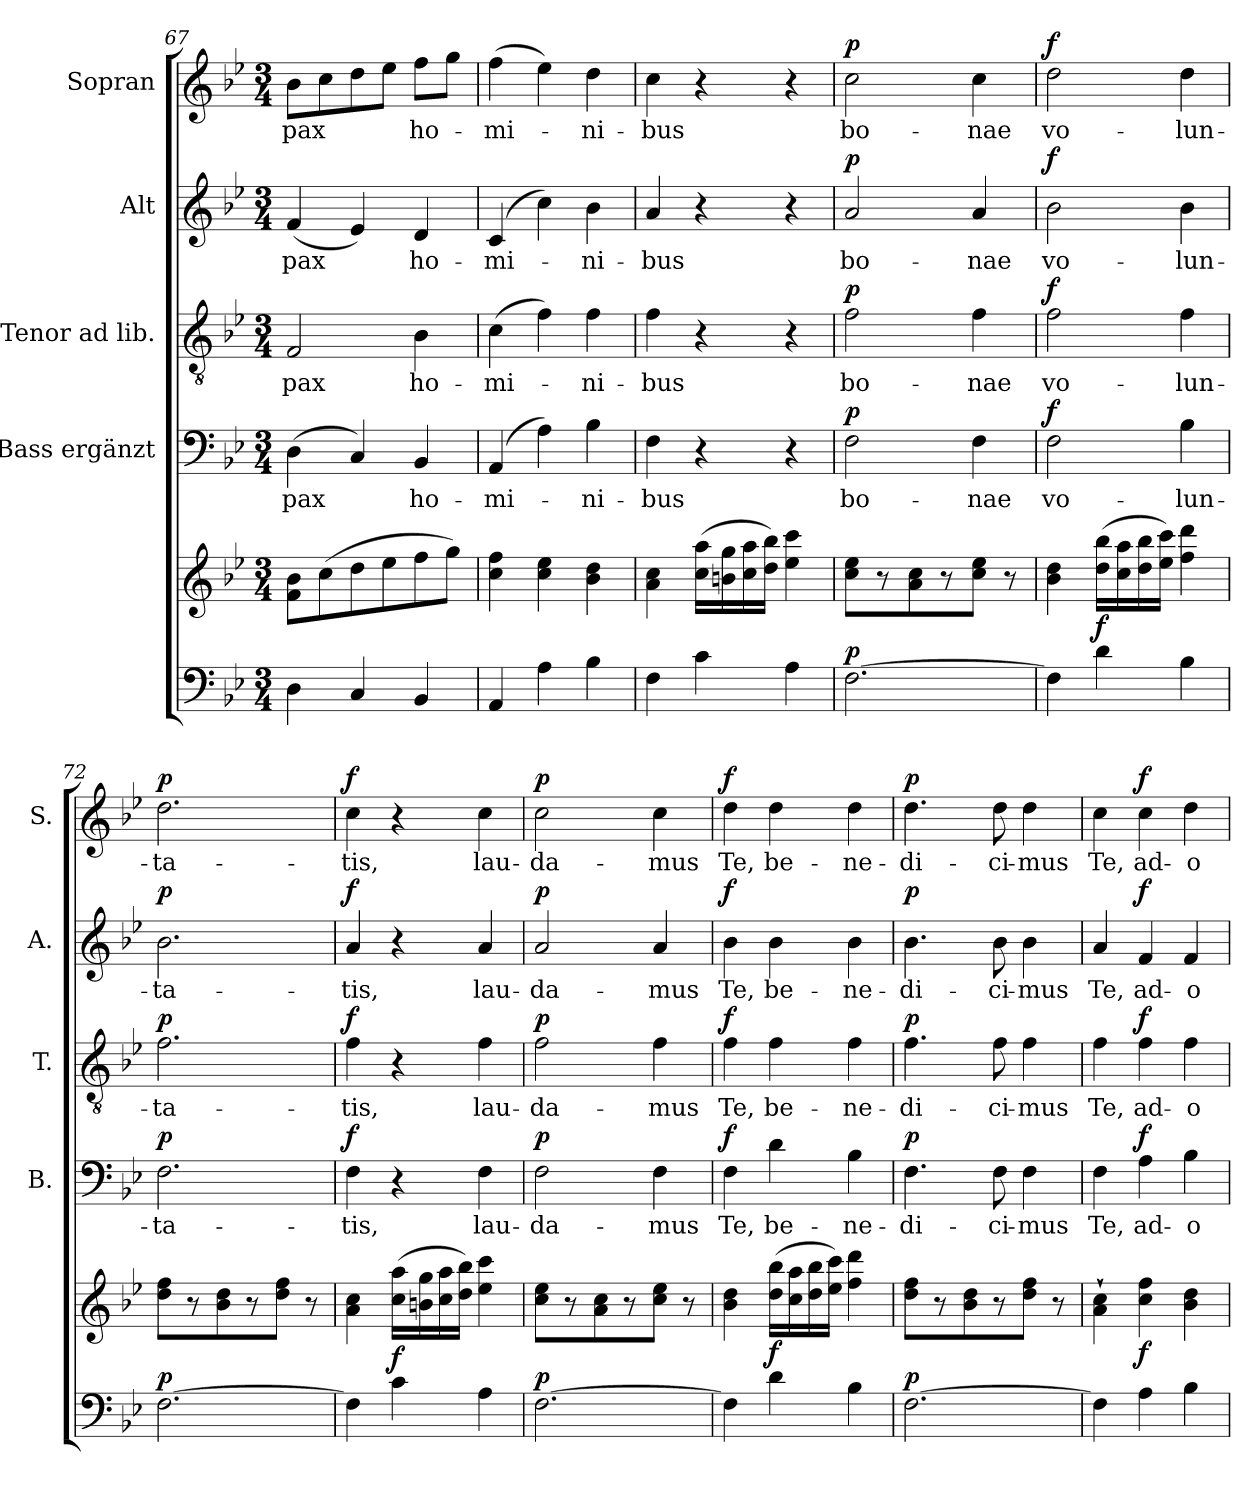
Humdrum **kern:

**kern	**kern	**dynam	**kern	**text	**dynam	**kern	**text	**dynam	**kern	**text	**dynam	**kern	**text	**dynam
*part5	*part5	*part5	*part4	*part4	*part4	*part3	*part3	*part3	*part2	*part2	*part2	*part1	*part1	*part1
*staff6	*staff5	*staff5/6	*staff4	*staff4	*staff4	*staff3	*staff3	*staff3	*staff2	*staff2	*staff2	*staff1	*staff1	*staff1
*	*	*	*I"Bass ergänzt	*	*	*I"Tenor ad lib.	*	*	*I"Alt	*	*	*I"Sopran	*	*
*	*	*	*I'B.	*	*	*I'T.	*	*	*I'A.	*	*	*I'S.	*	*
!!LO:PB:g=z
*clefF4	*clefG2	*	*clefF4	*	*	*clefGv2	*	*	*clefG2	*	*	*clefG2	*	*
*k[b-e-]	*k[b-e-]	*	*k[b-e-]	*	*	*k[b-e-]	*	*	*k[b-e-]	*	*	*k[b-e-]	*	*
*B-:	*B-:	*	*B-:	*	*	*B-:	*	*	*B-:	*	*	*B-:	*	*
*M3/4	*M3/4	*	*M3/4	*	*	*M3/4	*	*	*M3/4	*	*	*M3/4	*	*
=67	=67	=67	=67	=67	=67	=67	=67	=67	=67	=67	=67	=67	=67	=67
!	!	!	!	!LO:LY:b	!	!	!LO:LY:b	!	!	!LO:LY:b	!	!	!LO:LY:b	!
4D\	8f\ 8b-\L	.	(>4D\	pax	.	2F/	pax	.	(<4f/	pax	.	8b-\L	pax	.
.	(>8cc\	.	.	.	.	.	.	.	.	.	.	8cc\	.	.
4C/	8dd\	.	4C/)	.	.	.	.	.	4e-/)	.	.	8dd\	.	.
.	8ee-\	.	.	.	.	.	.	.	.	.	.	8ee-\J	.	.
!	!	!	!	!LO:LY:b	!	!	!LO:LY:b	!	!	!LO:LY:b	!	!	!LO:LY:b	!
4BB-/	8ff\	.	4BB-/	ho-	.	4B-\	ho-	.	4d/	ho-	.	8ff\L	ho-	.
.	8gg\J)	.	.	.	.	.	.	.	.	.	.	8gg\J	.	.
=68	=68	=68	=68	=68	=68	=68	=68	=68	=68	=68	=68	=68	=68	=68
!	!	!	!	!LO:LY:b	!	!	!LO:LY:b	!	!	!LO:LY:b	!	!	!LO:LY:b	!
4AA/	4cc\ 4ff\	.	(4AA/	-mi-	.	(>4c\	-mi-	.	(4c/	-mi-	.	(>4ff\	-mi-	.
4A\	4cc\ 4ee-\	.	4A\)	.	.	4f\)	.	.	4cc\)	.	.	4ee-\)	.	.
!	!	!	!	!LO:LY:b	!	!	!LO:LY:b	!	!	!LO:LY:b	!	!	!LO:LY:b	!
4B-\	4b-\ 4dd\	.	4B-\	-ni-	.	4f\	-ni-	.	4b-\	-ni-	.	4dd\	-ni-	.
=69	=69	=69	=69	=69	=69	=69	=69	=69	=69	=69	=69	=69	=69	=69
!	!	!	!	!LO:LY:b	!	!	!LO:LY:b	!	!	!LO:LY:b	!	!	!LO:LY:b	!
4F\	4a\ 4cc\	.	4F\	-bus	.	4f\	-bus	.	4a/	-bus	.	4cc\	-bus	.
4c\	(>16cc\ 16aa\LL	.	4r	.	.	4r	.	.	4r	.	.	4r	.	.
.	16bn\ 16gg\	.	.	.	.	.	.	.	.	.	.	.	.	.
.	16cc\ 16aa\	.	.	.	.	.	.	.	.	.	.	.	.	.
.	16dd\ 16bb-\JJ)	.	.	.	.	.	.	.	.	.	.	.	.	.
4A\	4ee-\ 4ccc\	.	4r	.	.	4r	.	.	4r	.	.	4r	.	.
=70	=70	=70	=70	=70	=70	=70	=70	=70	=70	=70	=70	=70	=70	=70
!	!	!LO:DY:a=2	!	!LO:LY:b	!LO:DY:a	!	!LO:LY:b	!LO:DY:a	!	!LO:LY:b	!LO:DY:a	!	!LO:LY:b	!LO:DY:a
[2.F\	8cc\ 8ee-\L	p	2F\	bo-	p	2f\	bo-	p	2a/	bo-	p	2cc\	bo-	p
.	8r	.	.	.	.	.	.	.	.	.	.	.	.	.
.	8a\ 8cc\	.	.	.	.	.	.	.	.	.	.	.	.	.
.	8r	.	.	.	.	.	.	.	.	.	.	.	.	.
!	!	!	!	!LO:LY:b	!	!	!LO:LY:b	!	!	!LO:LY:b	!	!	!LO:LY:b	!
.	8cc\ 8ee-\J	.	4F\	-nae	.	4f\	-nae	.	4a/	-nae	.	4cc\	-nae	.
.	8r	.	.	.	.	.	.	.	.	.	.	.	.	.
=71	=71	=71	=71	=71	=71	=71	=71	=71	=71	=71	=71	=71	=71	=71
!	!	!	!	!LO:LY:b	!LO:DY:a	!	!LO:LY:b	!LO:DY:a	!	!LO:LY:b	!LO:DY:a	!	!LO:LY:b	!LO:DY:a
4F\]	4b-\ 4dd\	.	2F\	vo-	f	2f\	vo-	f	2b-\	vo-	f	2dd\	vo-	f
!	!	!LO:DY:a=2	!	!	!	!	!	!	!	!	!	!	!	!
4d\	(>16dd\ 16bb-\LL	f	.	.	.	.	.	.	.	.	.	.	.	.
.	16cc\ 16aa\	.	.	.	.	.	.	.	.	.	.	.	.	.
.	16dd\ 16bb-\	.	.	.	.	.	.	.	.	.	.	.	.	.
.	16ee-\ 16ccc\JJ)	.	.	.	.	.	.	.	.	.	.	.	.	.
!	!	!	!	!LO:LY:b	!	!	!LO:LY:b	!	!	!LO:LY:b	!	!	!LO:LY:b	!
4B-\	4ff\ 4ddd\	.	4B-\	-lun-	.	4f\	-lun-	.	4b-\	-lun-	.	4dd\	-lun-	.
=72	=72	=72	=72	=72	=72	=72	=72	=72	=72	=72	=72	=72	=72	=72
!	!	!LO:DY:a=2	!	!LO:LY:b	!LO:DY:a	!	!LO:LY:b	!LO:DY:a	!	!LO:LY:b	!LO:DY:a	!	!LO:LY:b	!LO:DY:a
[2.F\	8dd\ 8ff\L	p	2.F\	-ta-	p	2.f\	-ta-	p	2.b-\	-ta-	p	2.dd\	-ta-	p
.	8r	.	.	.	.	.	.	.	.	.	.	.	.	.
.	8b-\ 8dd\	.	.	.	.	.	.	.	.	.	.	.	.	.
.	8r	.	.	.	.	.	.	.	.	.	.	.	.	.
.	8dd\ 8ff\J	.	.	.	.	.	.	.	.	.	.	.	.	.
.	8r	.	.	.	.	.	.	.	.	.	.	.	.	.
!!LO:LB:g=z
=73	=73	=73	=73	=73	=73	=73	=73	=73	=73	=73	=73	=73	=73	=73
!	!	!	!	!LO:LY:b	!LO:DY:a	!	!LO:LY:b	!LO:DY:a	!	!LO:LY:b	!LO:DY:a	!	!LO:LY:b	!LO:DY:a
4F\]	4a\ 4cc\	.	4F\	-tis,	f	4f\	-tis,	f	4a/	-tis,	f	4cc\	-tis,	f
!	!	!LO:DY:a=2	!	!	!	!	!	!	!	!	!	!	!	!
4c\	(>16cc\ 16aa\LL	f	4r	.	.	4r	.	.	4r	.	.	4r	.	.
.	16bn\ 16gg\	.	.	.	.	.	.	.	.	.	.	.	.	.
.	16cc\ 16aa\	.	.	.	.	.	.	.	.	.	.	.	.	.
.	16dd\ 16bb-\JJ)	.	.	.	.	.	.	.	.	.	.	.	.	.
!	!	!	!	!LO:LY:b	!	!	!LO:LY:b	!	!	!LO:LY:b	!	!	!LO:LY:b	!
4A\	4ee-\ 4ccc\	.	4F\	lau-	.	4f\	lau-	.	4a/	lau-	.	4cc\	lau-	.
=74	=74	=74	=74	=74	=74	=74	=74	=74	=74	=74	=74	=74	=74	=74
!	!	!LO:DY:a=2	!	!LO:LY:b	!LO:DY:a	!	!LO:LY:b	!LO:DY:a	!	!LO:LY:b	!LO:DY:a	!	!LO:LY:b	!LO:DY:a
[2.F\	8cc\ 8ee-\L	p	2F\	-da-	p	2f\	-da-	p	2a/	-da-	p	2cc\	-da-	p
.	8r	.	.	.	.	.	.	.	.	.	.	.	.	.
.	8a\ 8cc\	.	.	.	.	.	.	.	.	.	.	.	.	.
.	8r	.	.	.	.	.	.	.	.	.	.	.	.	.
!	!	!	!	!LO:LY:b	!	!	!LO:LY:b	!	!	!LO:LY:b	!	!	!LO:LY:b	!
.	8cc\ 8ee-\J	.	4F\	-mus	.	4f\	-mus	.	4a/	-mus	.	4cc\	-mus	.
.	8r	.	.	.	.	.	.	.	.	.	.	.	.	.
=75	=75	=75	=75	=75	=75	=75	=75	=75	=75	=75	=75	=75	=75	=75
!	!	!	!	!LO:LY:b	!LO:DY:a	!	!LO:LY:b	!LO:DY:a	!	!LO:LY:b	!LO:DY:a	!	!LO:LY:b	!LO:DY:a
4F\]	4b-\ 4dd\	.	4F\	Te,	f	4f\	Te,	f	4b-\	Te,	f	4dd\	Te,	f
!	!	!LO:DY:a=2	!	!LO:LY:b	!	!	!LO:LY:b	!	!	!LO:LY:b	!	!	!LO:LY:b	!
4d\	(>16dd\ 16bb-\LL	f	4d\	be-	.	4f\	be-	.	4b-\	be-	.	4dd\	be-	.
.	16cc\ 16aa\	.	.	.	.	.	.	.	.	.	.	.	.	.
.	16dd\ 16bb-\	.	.	.	.	.	.	.	.	.	.	.	.	.
.	16ee-\ 16ccc\JJ)	.	.	.	.	.	.	.	.	.	.	.	.	.
!	!	!	!	!LO:LY:b	!	!	!LO:LY:b	!	!	!LO:LY:b	!	!	!LO:LY:b	!
4B-\	4ff\ 4ddd\	.	4B-\	-ne-	.	4f\	-ne-	.	4b-\	-ne-	.	4dd\	-ne-	.
=76	=76	=76	=76	=76	=76	=76	=76	=76	=76	=76	=76	=76	=76	=76
!	!	!LO:DY:a=2	!	!LO:LY:b	!LO:DY:a	!	!LO:LY:b	!LO:DY:a	!	!LO:LY:b	!LO:DY:a	!	!LO:LY:b	!LO:DY:a
[2.F\	8dd\ 8ff\L	p	4.F\	-di-	p	4.f\	-di-	p	4.b-\	-di-	p	4.dd\	-di-	p
.	8r	.	.	.	.	.	.	.	.	.	.	.	.	.
.	8b-\ 8dd\	.	.	.	.	.	.	.	.	.	.	.	.	.
!	!	!	!	!LO:LY:b	!	!	!LO:LY:b	!	!	!LO:LY:b	!	!	!LO:LY:b	!
.	8r	.	8F\	-ci-	.	8f\	-ci-	.	8b-\	-ci-	.	8dd\	-ci-	.
!	!	!	!	!LO:LY:b	!	!	!LO:LY:b	!	!	!LO:LY:b	!	!	!LO:LY:b	!
.	8dd\ 8ff\J	.	4F\	-mus	.	4f\	-mus	.	4b-\	-mus	.	4dd\	-mus	.
.	8r	.	.	.	.	.	.	.	.	.	.	.	.	.
=77	=77	=77	=77	=77	=77	=77	=77	=77	=77	=77	=77	=77	=77	=77
!	!	!	!	!LO:LY:b	!	!	!LO:LY:b	!	!	!LO:LY:b	!	!	!LO:LY:b	!
4F\]	4a\`> 4cc\`>	.	4F\	Te,	.	4f\	Te,	.	4a/	Te,	.	4cc\	Te,	.
!	!	!LO:DY:b	!	!LO:LY:b	!LO:DY:a	!	!LO:LY:b	!LO:DY:a	!	!LO:LY:b	!LO:DY:a	!	!LO:LY:b	!LO:DY:a
4A\	4cc\ 4ff\	f	4A\	ad-	f	4f\	ad-	f	4f/	ad-	f	4cc\	ad-	f
!	!	!	!	!LO:LY:b	!	!	!LO:LY:b	!	!	!LO:LY:b	!	!	!LO:LY:b	!
4B-\	4b-\ 4dd\	.	4B-\	-o-	.	4f\	-o-	.	4f/	-o-	.	4dd\	-o-	.
=	=	=	=	=	=	=	=	=	=	=	=	=	=	=
*-	*-	*-	*-	*-	*-	*-	*-	*-	*-	*-	*-	*-	*-	*-
